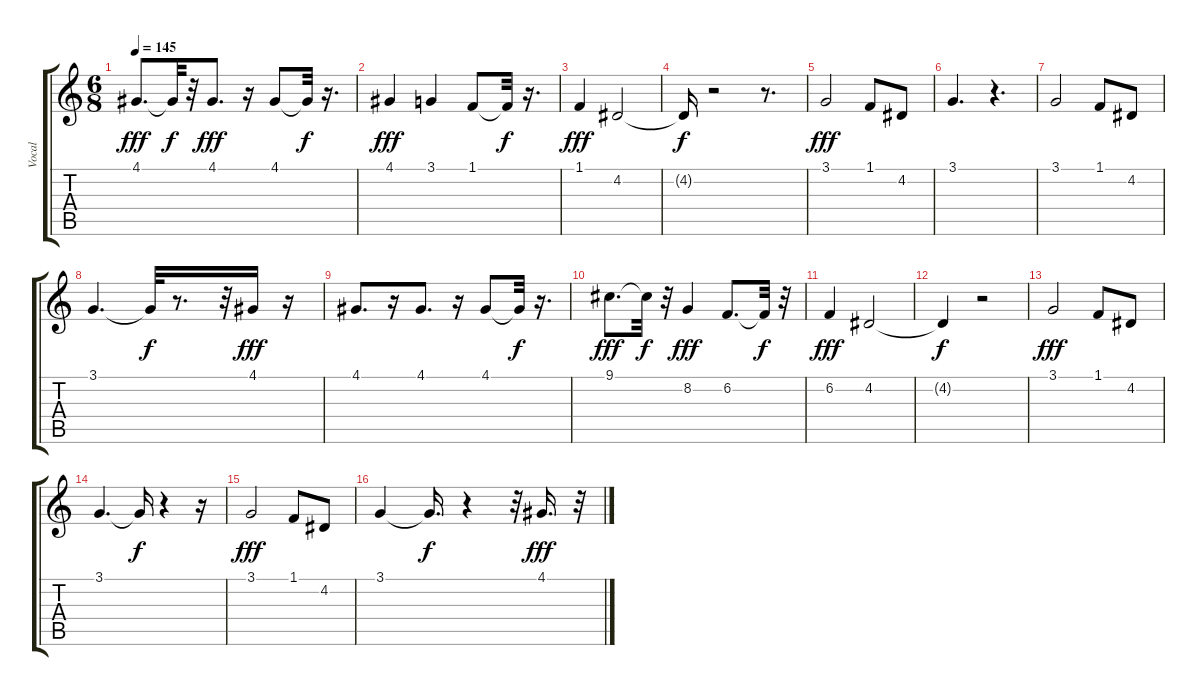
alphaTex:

\track ("Vocal" "Vocal") {instrument fx5brightness}
\staff {score tabs}
\tuning (E4 B3 G3 D3 A2 E2) {hide}
\ts (6 8)
\tempo 145
\clef g2
\ks c
4.1.8{d dy fff} 4.1{t}.32{dy f} r.32 4.1.8{d dy fff} r.16 4.1.8 4.1{t}.32{dy f} r.16{d} |
4.1.4{dy fff} 3.1.4 1.1.8 1.1{t}.32{dy f} r.16{d} |
1.1.4{dy fff} 4.2.2 |
4.2{t}.16{dy f} r.2 r.8{d} |
3.1.2{dy fff} 1.1.8 4.2.8 |
3.1.4{d} r.4{d} |
3.1.2 1.1.8 4.2.8 |
3.1.4{d} 3.1{t}.32{dy f} r.8{d} r.32 4.1.16{dy fff} r.16 |
4.1.8{d} r.16 4.1.8{d} r.16 4.1.8 4.1{t}.32{dy f} r.16{d} |
9.1.8{d dy fff} 9.1{t}.32{dy f} r.32 8.2.4{dy fff} 6.2.8{d} 6.2{t}.32{dy f} r.32 |
6.2.4{dy fff} 4.2.2 |
4.2{t}.4{dy f} r.2 |
3.1.2{dy fff} 1.1.8 4.2.8 |
3.1.4{d} 3.1{t}.16{dy f} r.4 r.16 |
3.1.2{dy fff} 1.1.8 4.2.8 |
3.1.4 3.1{t}.16{d dy f} r.4 r.32 4.1.16{d dy fff} r.32
